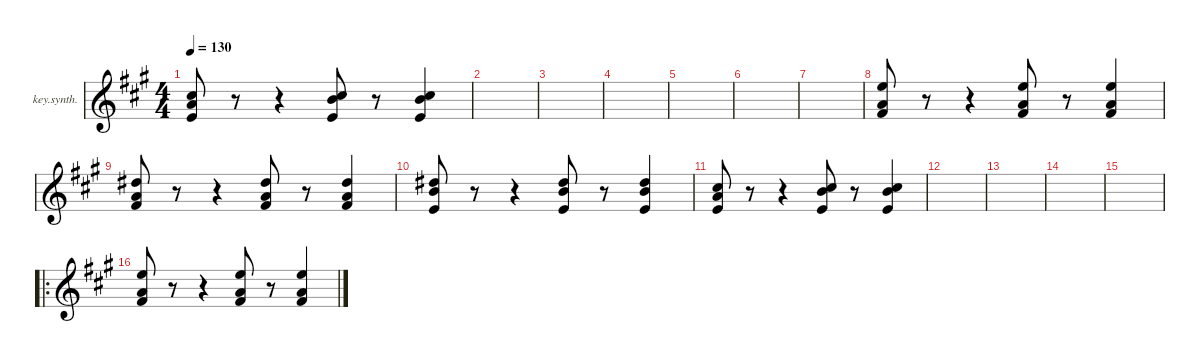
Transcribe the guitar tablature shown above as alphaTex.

\defaultSystemsLayout 4
\hideDynamics
\bracketExtendMode nobrackets
\firstSystemTrackNameOrientation horizontal
\otherSystemsTrackNameOrientation horizontal
\track ("Key Synthesizer" "key.synth.") {instrument electricpiano2}
\staff {score}
\tuning (E4 B3 G3 D3 A2 E2)
\ts (4 4)
\tempo 130
\clef g2
\ks f#minor
(0.1{acc forcenatural} 10.2{acc forcenatural} 18.3{acc #}).8{dy mf beam Up} r.8{beam Up} r.4{beam Up} (0.1{acc forcenatural} 16.3{acc forcenatural} 14.2{acc #}).8{beam Up} r.8{beam Up} (0.1{acc forcenatural} 16.3{acc forcenatural} 14.2{acc #}).4{beam Up} |
|
|
|
|
|
|
(2.1{acc #} 10.2{acc forcenatural} 21.3{acc forcenatural}).8{beam Up} r.8{beam Up} r.4{beam Up} (2.1{acc #} 10.2{acc forcenatural} 21.3{acc forcenatural}).8{beam Up} r.8{beam Up} (2.1{acc #} 10.2{acc forcenatural} 21.3{acc forcenatural}).4{beam Up} |
(2.1{acc #} 10.2{acc forcenatural} 20.3{acc #}).8{beam Up} r.8{beam Up} r.4{beam Up} (2.1{acc #} 10.2{acc forcenatural} 20.3{acc #}).8{beam Up} r.8{beam Up} (2.1{acc #} 10.2{acc forcenatural} 20.3{acc #}).4{beam Up} |
(7.1{acc forcenatural} 20.3{acc #} 5.2{acc forcenatural}).8{beam Up} r.8{beam Up} r.4{beam Up} (7.1{acc forcenatural} 20.3{acc #} 14.4{acc forcenatural}).8{beam Up} r.8{beam Up} (7.1{acc forcenatural} 20.3{acc #} 14.4{acc forcenatural}).4{beam Up} |
(0.1{acc forcenatural} 10.2{acc forcenatural} 18.3{acc #}).8{beam Up} r.8{beam Up} r.4{beam Up} (0.1{acc forcenatural} 16.3{acc forcenatural} 14.2{acc #}).8{beam Up} r.8{beam Up} (0.1{acc forcenatural} 16.3{acc forcenatural} 14.2{acc #}).4{beam Up} |
|
|
|
|
\ro
(2.1{acc #} 10.2{acc forcenatural} 21.3{acc forcenatural}).8{beam Up} r.8{beam Up} r.4{beam Up} (2.1{acc #} 10.2{acc forcenatural} 21.3{acc forcenatural}).8{beam Up} r.8{beam Up} (2.1{acc #} 10.2{acc forcenatural} 21.3{acc forcenatural}).4{beam Up}
